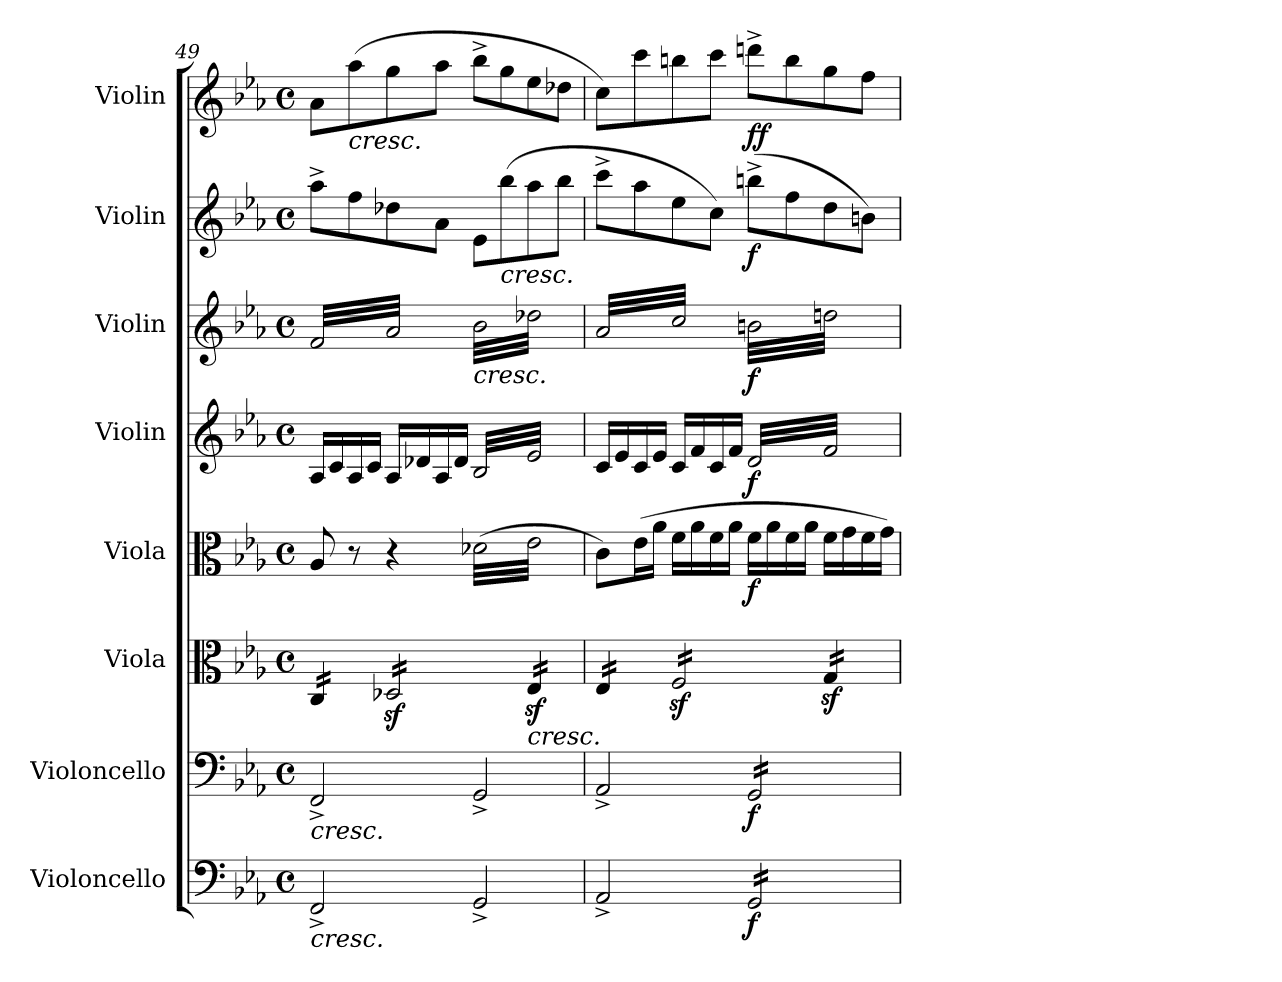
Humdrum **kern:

**kern	**dynam	**kern	**dynam	**kern	**kern	**dynam	**kern	**dynam	**kern	**dynam	**kern	**dynam	**kern	**dynam
*part8	*part8	*part7	*part7	*part6	*part5	*part5	*part4	*part4	*part3	*part3	*part2	*part2	*part1	*part1
*staff8	*staff8	*staff7	*staff7	*staff6	*staff5	*staff5	*staff4	*staff4	*staff3	*staff3	*staff2	*staff2	*staff1	*staff1
*I"Violoncello	*	*I"Violoncello	*	*I"Viola	*I"Viola	*	*I"Violin	*	*I"Violin	*	*I"Violin	*	*I"Violin	*
*I'Vc.	*	*I'Vc.	*	*I'Vla.	*I'Vla.	*	*I'Vln.	*	*I'Vln.	*	*I'Vln.	*	*I'Vln.	*
*clefF4	*	*clefF4	*	*clefC3	*clefC3	*	*clefG2	*	*clefG2	*	*clefG2	*	*clefG2	*
*k[b-e-a-]	*	*k[b-e-a-]	*	*k[b-e-a-]	*k[b-e-a-]	*	*k[b-e-a-]	*	*k[b-e-a-]	*	*k[b-e-a-]	*	*k[b-e-a-]	*
*M4/4	*	*M4/4	*	*M4/4	*M4/4	*	*M4/4	*	*M4/4	*	*M4/4	*	*M4/4	*
*met(c)	*	*met(c)	*	*met(c)	*met(c)	*	*met(c)	*	*met(c)	*	*met(c)	*	*met(c)	*
=49	=49	=49	=49	=49	=49	=49	=49	=49	=49	=49	=49	=49	=49	=49
!	!	!LO:TX:b:i:t=cresc.	!	!	!	!	!	!	!	!	!	!	!	!
!LO:TX:b:i:t=cresc.	!	!	!	!	!	!	!	!	!	!	!	!	!	!
*	*	*	*	*tremolo	*	*	*	*	*	*	*	*	*	*
*	*	*	*	*	*	*	*	*	*tremolo	*	*	*	*	*
2FF^/	.	2FF^/	.	16C/LL	8A-/	.	(<16A-/LL	.	(>32f/LLL	.	8aa-^\L	.	8a-\L	.
.	.	.	.	.	.	.	.	.	32a-/	.	.	.	.	.
.	.	.	.	16C/	.	.	16c/	.	32f/	.	.	.	.	.
.	.	.	.	.	.	.	.	.	32a-/	.	.	.	.	.
!	!	!	!	!	!	!	!	!	!	!	!	!	!LO:TX:b:i:t=cresc.	!
.	.	.	.	16C/	8r	.	16A-/	.	32f/	.	8ff\	.	(>8aa-\	.
.	.	.	.	.	.	.	.	.	32a-/	.	.	.	.	.
.	.	.	.	16C/JJ	.	.	16c/JJ	.	32f/	.	.	.	.	.
.	.	.	.	.	.	.	.	.	32a-/	.	.	.	.	.
.	.	.	.	16D-Xz</LL	4r	.	16A-/LL	.	32f/	.	8dd-X\	.	8gg\	.
.	.	.	.	.	.	.	.	.	32a-/	.	.	.	.	.
.	.	.	.	16D-Xz</	.	.	16d-X/	.	32f/	.	.	.	.	.
.	.	.	.	.	.	.	.	.	32a-/	.	.	.	.	.
.	.	.	.	16D-Xz</	.	.	16A-/	.	32f/	.	8a-\J	.	8aa-\J	.
.	.	.	.	.	.	.	.	.	32a-/	.	.	.	.	.
.	.	.	.	16D-Xz</	.	.	16d-/JJ	.	32f/	.	.	.	.	.
.	.	.	.	.	.	.	.	.	32a-/JJJ	.	.	.	.	.
!	!	!	!	!	!	!	!	!	!LO:TX:b:i:t=cresc.	!	!	!	!	!
!	!	!	!	!	!	!	!LO:TX:b:i:t=cresc.	!	!	!	!	!	!	!
!	!	!	!	!	!LO:TX:b:i:t=cresc.	!	!	!	!	!	!	!	!	!
*	*	*	*	*	*tremolo	*	*	*	*	*	*	*	*	*
*	*	*	*	*	*	*	*tremolo	*	*	*	*	*	*	*
2GG^/	.	2GG^/	.	16D-Xz</	(>32d-X\LLL	.	32B-/LLL	.	32b-\LLL	.	8e-\L	.	8bb-^\L	.
.	.	.	.	.	32e-\	.	32e-/)	.	32dd-X\)	.	.	.	.	.
.	.	.	.	16D-Xz</	32d-X\	.	32B-/	.	32b-\	.	.	.	.	.
.	.	.	.	.	32e-\	.	32e-/)	.	32dd-X\)	.	.	.	.	.
!	!	!	!	!	!	!	!	!	!	!	!LO:TX:b:i:t=cresc.	!	!	!
.	.	.	.	16D-Xz</	32d-X\	.	32B-/	.	32b-\	.	(>8bb-\	.	8gg\	.
.	.	.	.	.	32e-\	.	32e-/)	.	32dd-X\)	.	.	.	.	.
.	.	.	.	16D-Xz</JJ	32d-X\	.	32B-/	.	32b-\	.	.	.	.	.
.	.	.	.	.	32e-\	.	32e-/)	.	32dd-X\)	.	.	.	.	.
!	!	!	!	!LO:TX:b:i:t=cresc.	!	!	!	!	!	!	!	!	!	!
.	.	.	.	16E-z</LL	32d-X\	.	32B-/	.	32b-\	.	8aa-\	.	8ee-\	.
.	.	.	.	.	32e-\	.	32e-/)	.	32dd-X\)	.	.	.	.	.
.	.	.	.	16E-z</	32d-X\	.	32B-/	.	32b-\	.	.	.	.	.
.	.	.	.	.	32e-\	.	32e-/)	.	32dd-X\)	.	.	.	.	.
.	.	.	.	16E-z</	32d-X\	.	32B-/	.	32b-\	.	8bb-\J	.	8dd-X\J	.
.	.	.	.	.	32e-\	.	32e-/)	.	32dd-X\)	.	.	.	.	.
.	.	.	.	16E-z</JJ	32d-X\	.	32B-/	.	32b-\	.	.	.	.	.
.	.	.	.	.	32e-\JJJ	.	32e-/)JJJ	.	32dd-X\)JJJ	.	.	.	.	.
*	*	*	*	*	*	*	*Xtremolo	*	*	*	*	*	*	*
*	*	*	*	*	*Xtremolo	*	*	*	*	*	*	*	*	*
!!LO:LB:g=z
=50	=50	=50	=50	=50	=50	=50	=50	=50	=50	=50	=50	=50	=50	=50
2AA-^/	.	2AA-^/	.	16E-/LL	8c\L)	.	(<16c/LL	.	(>32a-/LLL	.	8ccc^\L	.	8cc\L)	.
.	.	.	.	.	.	.	.	.	32cc\	.	.	.	.	.
.	.	.	.	16E-/	.	.	16e-/	.	32a-/	.	.	.	.	.
.	.	.	.	.	.	.	.	.	32cc\	.	.	.	.	.
.	.	.	.	16E-/	(>16e-\L	.	16c/	.	32a-/	.	8aa-\	.	8ccc\	.
.	.	.	.	.	.	.	.	.	32cc\	.	.	.	.	.
.	.	.	.	16E-/JJ	16a-\JJ	.	16e-/JJ	.	32a-/	.	.	.	.	.
.	.	.	.	.	.	.	.	.	32cc\	.	.	.	.	.
.	.	.	.	16Fz</LL	16f\LL	.	16c/LL	.	32a-/	.	8ee-\	.	8bbn\	.
.	.	.	.	.	.	.	.	.	32cc\	.	.	.	.	.
.	.	.	.	16Fz</	16a-\	.	16f/	.	32a-/	.	.	.	.	.
.	.	.	.	.	.	.	.	.	32cc\	.	.	.	.	.
.	.	.	.	16Fz</	16f\	.	16c/	.	32a-/	.	8cc\J)	.	8ccc\J	.
.	.	.	.	.	.	.	.	.	32cc\	.	.	.	.	.
.	.	.	.	16Fz</	16a-\JJ	.	16f/JJ	.	32a-/	.	.	.	.	.
.	.	.	.	.	.	.	.	.	32cc\JJJ	.	.	.	.	.
!	!LO:DY:b	!	!LO:DY:b	!	!	!LO:DY:b	!	!LO:DY:b	!	!LO:DY:b	!	!LO:DY:b	!	!LO:DY:b
!	!	!	!	!	!	!	!	!	!	!	!	!	!	!LO:DY:n=1:b
*tremolo	*	*	*	*	*	*	*	*	*	*	*	*	*	*
*	*	*tremolo	*	*	*	*	*	*	*	*	*	*	*	*
*	*	*	*	*	*	*	*tremolo	*	*	*	*	*	*	*
16GG/LL	f	16GG/LL	f	16Fz</	16f\LL	f	32d/LLL	f	32bn\LLL	f	(>8bbn^\L	f	8dddn^\L	f f
.	.	.	.	.	.	.	32f/)	.	32ddn\)	.	.	.	.	.
16GG/	.	16GG/	.	16Fz</	16a-\	.	32d/	.	32bn\	.	.	.	.	.
.	.	.	.	.	.	.	32f/)	.	32ddn\)	.	.	.	.	.
16GG/	.	16GG/	.	16Fz</	16f\	.	32d/	.	32bn\	.	8ff\	.	8bb\	.
.	.	.	.	.	.	.	32f/)	.	32ddn\)	.	.	.	.	.
16GG/	.	16GG/	.	16Fz</JJ	16a-\JJ	.	32d/	.	32bn\	.	.	.	.	.
.	.	.	.	.	.	.	32f/)	.	32ddn\)	.	.	.	.	.
16GG/	.	16GG/	.	16Gz</LL	16f\LL	.	32d/	.	32bn\	.	8dd\	.	8gg\	.
.	.	.	.	.	.	.	32f/)	.	32ddn\)	.	.	.	.	.
16GG/	.	16GG/	.	16Gz</	16g\	.	32d/	.	32bn\	.	.	.	.	.
.	.	.	.	.	.	.	32f/)	.	32ddn\)	.	.	.	.	.
16GG/	.	16GG/	.	16Gz</	16f\	.	32d/	.	32bn\	.	8bn\J)	.	8ff\J	.
.	.	.	.	.	.	.	32f/)	.	32ddn\)	.	.	.	.	.
16GG/JJ	.	16GG/JJ	.	16Gz</JJ	16g\JJ)	.	32d/	.	32bn\	.	.	.	.	.
*	*	*	*	*Xtremolo	*	*	*	*	*	*	*	*	*	*
*	*	*Xtremolo	*	*	*	*	*	*	*	*	*	*	*	*
*Xtremolo	*	*	*	*	*	*	*	*	*	*	*	*	*	*
.	.	.	.	.	.	.	32f/)JJJ	.	32ddn\)JJJ	.	.	.	.	.
*	*	*	*	*	*	*	*	*	*Xtremolo	*	*	*	*	*
*	*	*	*	*	*	*	*Xtremolo	*	*	*	*	*	*	*
.	.	.	.	.	.	.	.	.	.	.	.	.	.	.
.	.	.	.	.	.	.	.	.	.	.	.	.	.	.
.	.	.	.	.	.	.	.	.	.	.	.	.	.	.
.	.	.	.	.	.	.	.	.	.	.	.	.	.	.
.	.	.	.	.	.	.	.	.	.	.	.	.	.	.
.	.	.	.	.	.	.	.	.	.	.	.	.	.	.
.	.	.	.	.	.	.	.	.	.	.	.	.	.	.
.	.	.	.	.	.	.	.	.	.	.	.	.	.	.
=	=	=	=	=	=	=	=	=	=	=	=	=	=	=
*-	*-	*-	*-	*-	*-	*-	*-	*-	*-	*-	*-	*-	*-	*-
